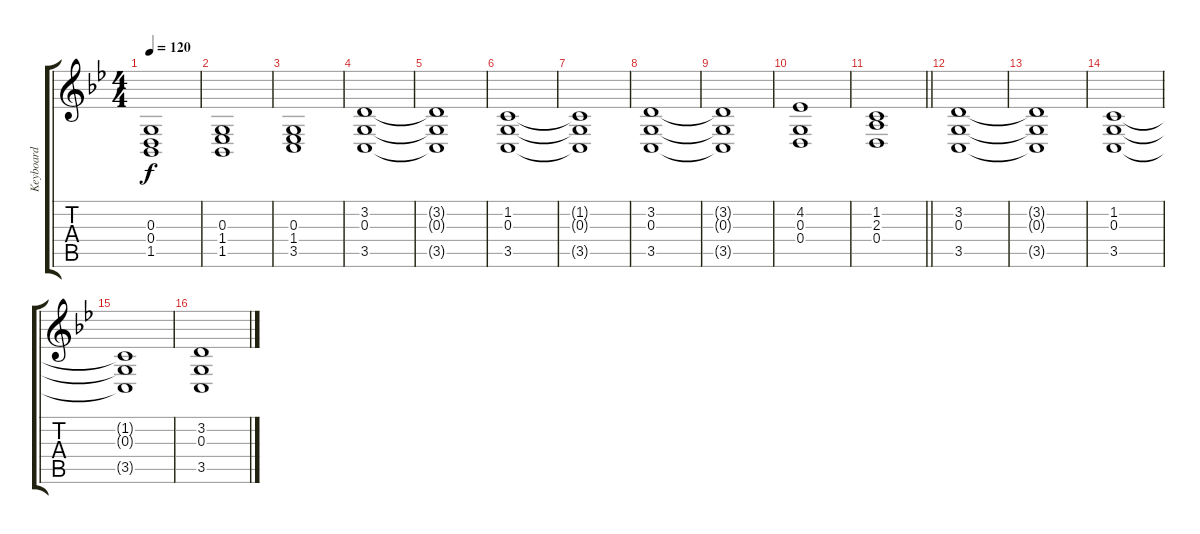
\track ("Keyboard" "Keyboard") {instrument drawbarorgan}
\staff {score tabs}
\tuning (E4 B3 G3 D3 A2 E2) {hide}
\ts (4 4)
\tempo 120
\clef g2
\ks bb
(0.3{t} 0.4{t} 1.5{t}).1{dy f} |
(0.3 1.4 1.5).1 |
(0.3 1.4 3.5).1 |
(3.2 0.3 3.5).1 |
(3.2{t} 0.3{t} 3.5{t}).1 |
(1.2 0.3 3.5).1 |
(1.2{t} 0.3{t} 3.5{t}).1 |
(3.2 0.3 3.5).1 |
(3.2{t} 0.3{t} 3.5{t}).1 |
(4.2 0.3 0.4).1 |
\barLineRight lightlight
(1.2 2.3 0.4).1 |
(3.2 0.3 3.5).1 |
(3.2{t} 0.3{t} 3.5{t}).1 |
(1.2 0.3 3.5).1 |
(1.2{t} 0.3{t} 3.5{t}).1 |
(3.2 0.3 3.5).1
